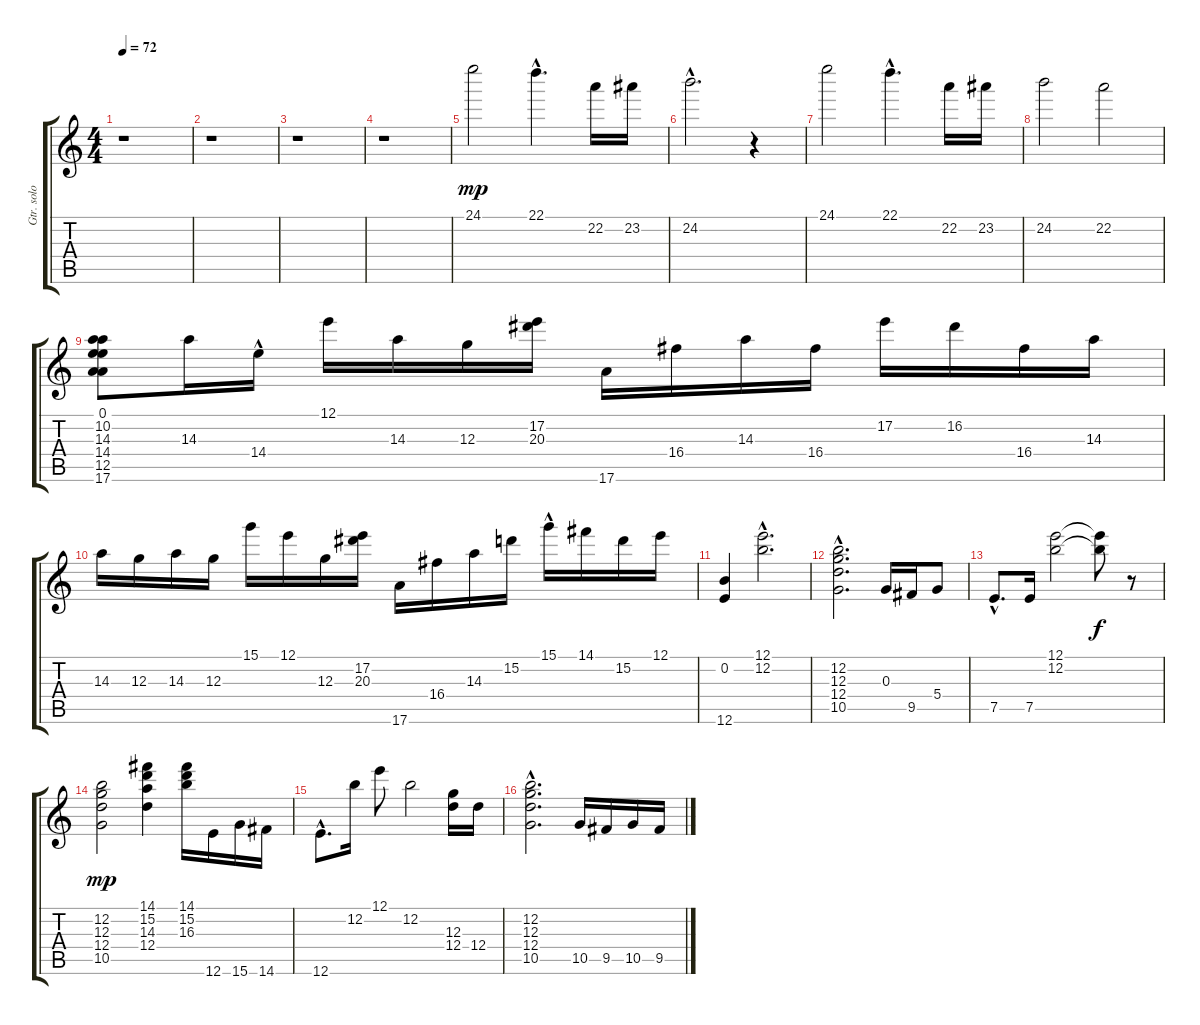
\track ("Gtr. solo" "Gtr. solo") {instrument overdrivenguitar}
\staff {score tabs}
\tuning (E4 B3 G3 D3 A2 E2) {hide}
\ts (4 4)
\tempo 72
\clef g2
\ks c
r.1{dy f} |
r.1 |
r.1 |
r.1 |
24.1.2{dy mp} 22.1{hac}.4{d} 22.2.16 23.2.16 |
24.2{hac}.2{d} r.4 |
24.1.2 22.1{hac}.4{d} 22.2.16 23.2.16 |
24.2.2 22.2.2 |
(0.1 10.2 14.3 14.4 12.5 17.6).8 14.3.16 14.4{hac}.16 12.1.16 14.3.16 12.3.16 (17.2 20.3).16 17.6.16 16.4.16 14.3.16 16.4.16 17.2.16 16.2.16 16.4.16 14.3.16 |
14.3.16 12.3.16 14.3.16 12.3.16 15.1.16 12.1.16 12.3.16 (17.2 20.3).16 17.6.16 16.4.16 14.3.16 15.2.16 15.1{hac}.16 14.1.16 15.2.16 12.1.16 |
(0.2 12.6).4 (12.1{hac} 12.2{hac}).2{d} |
(12.2{hac} 12.3{hac} 12.4{hac} 10.5{hac}).2{d} 0.3.16 9.5.16 5.4.8 |
7.5{hac}.8{d} 7.5.16 (12.1 12.2).2 (12.1{t} 12.2{t}).8{dy f} r.8 |
(12.2 12.3 12.4 10.5).2{dy mp} (14.1 15.2 14.3 12.4).4 (14.1 15.2 16.3).16 12.6.16 15.6.16 14.6.16 |
12.6{hac}.8{d} 12.2.16 12.1.8 12.2.2 (12.3 12.4).16 12.4.16 |
(12.2{hac} 12.3{hac} 12.4{hac} 10.5{hac}).2{d} 10.5.16 9.5.16 10.5.16 9.5.16
